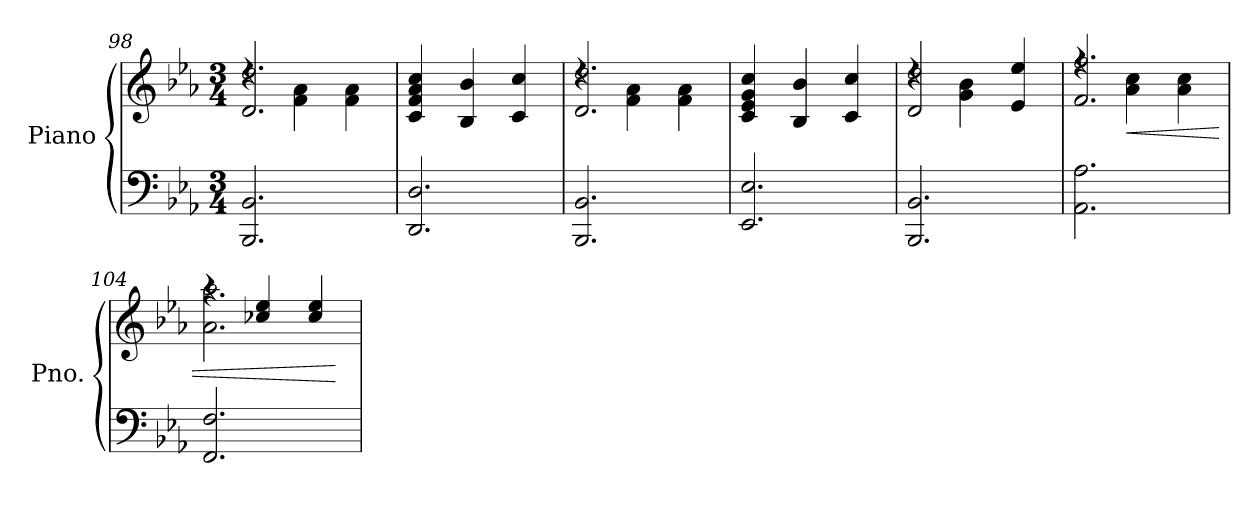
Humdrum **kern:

**kern	**kern	**dynam
*part1	*part1	*part1
*staff2	*staff1	*staff1/2
*I"Piano	*	*
*I'Pno.	*	*
!!LO:LB:g=z
*clefF4	*clefG2	*
*k[b-e-a-]	*k[b-e-a-]	*
*M3/4	*M3/4	*
=98	=98	=98
*	*^	*
2.BBB-/ 2.BB-/	2.d/ 2.dd/	4rdd	.
.	.	4f\ 4a-\	.
.	.	4f\ 4a-\	.
*	*v	*v	*
=99	=99	=99
2.DD/ 2.D/	4c/ 4f/ 4a-/ 4cc/	.
.	4B-/ 4b-/	.
.	4c/ 4cc/	.
=100	=100	=100
*	*^	*
2.BBB-/ 2.BB-/	2.d/ 2.dd/	4rdd	.
.	.	4f\ 4a-\	.
.	.	4f\ 4a-\	.
*	*v	*v	*
=101	=101	=101
2.EE-/ 2.E-/	4c/ 4e-/ 4g/ 4cc/	.
.	4B-/ 4b-/	.
.	4c/ 4cc/	.
=102	=102	=102
*	*^	*
2.BBB-/ 2.BB-/	2d/ 2dd/	4rdd	.
.	.	4g\ 4b-\	.
.	4e-/ 4ee-/	4ryy	.
=103	=103	=103	=103
2.AA-\ 2.A-\	2.f/ 2.ff/	4rff	.
!	!	!	!LO:HP:b
.	.	4a-\ 4cc\	<
.	.	4a-\ 4cc\	.
=104	=104	=104	=104
2.FF/ 2.F/	2.a-\ 2.aa-\	4raa	.
.	.	4cc-X/ 4ee-/	.
.	.	4cc-/ 4ee-/	.
*	*v	*v	*
.	.	[
=	=	=
*-	*-	*-
